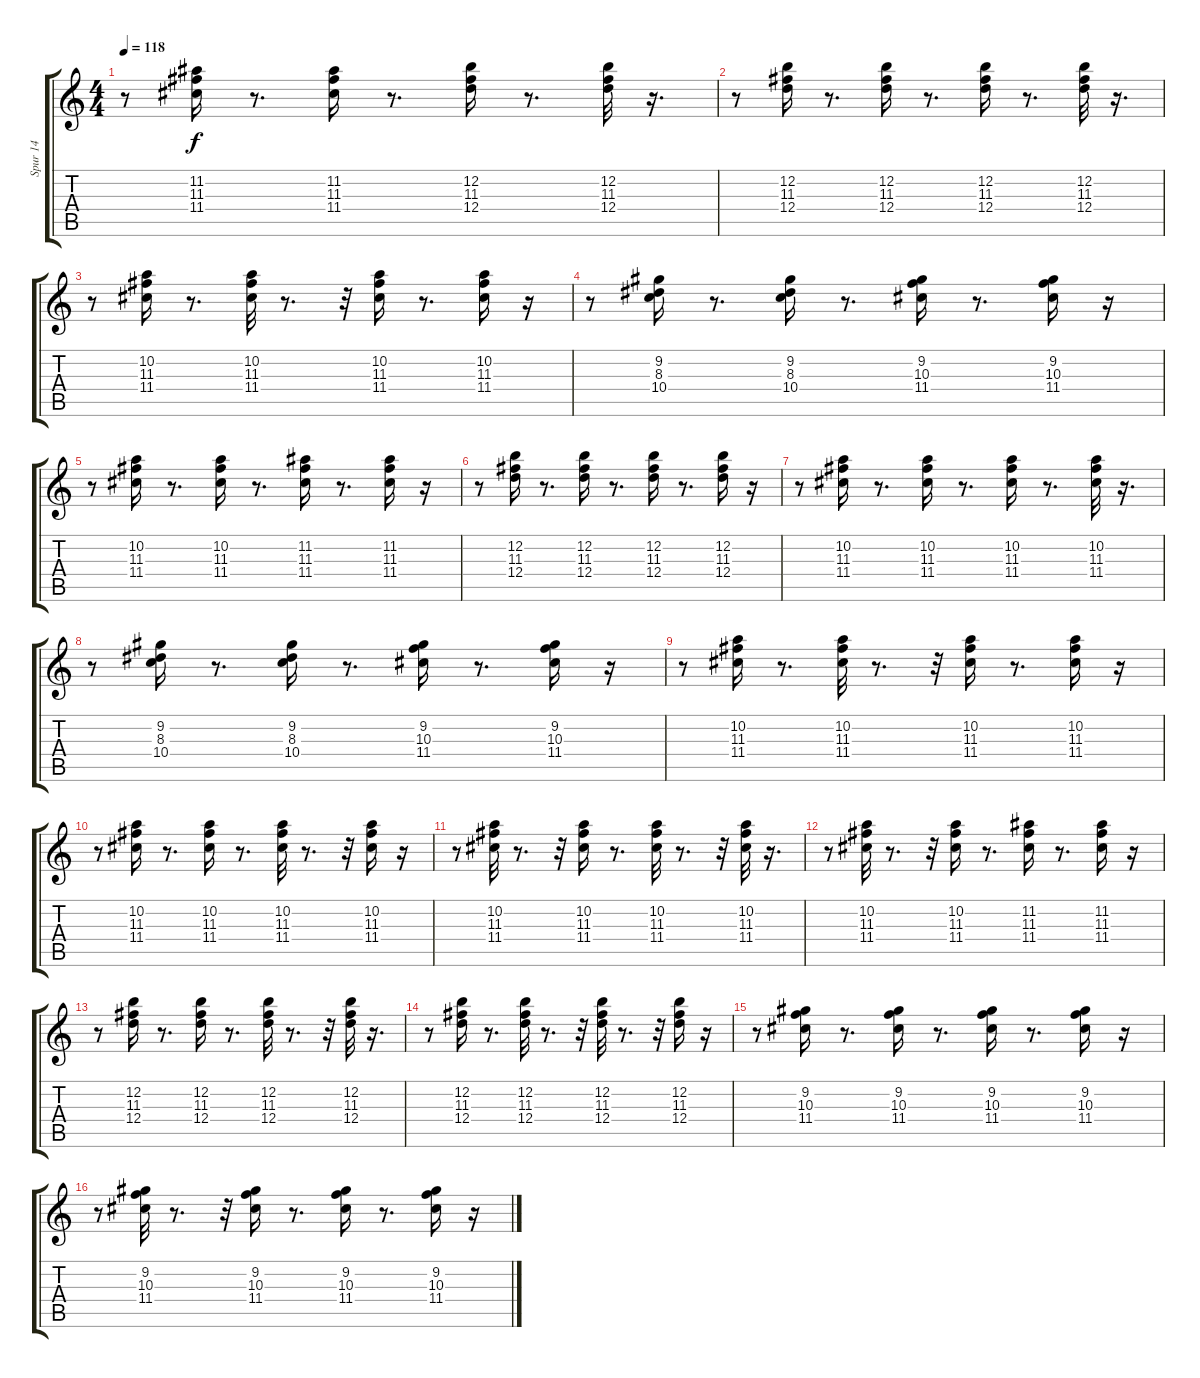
\track ("Spur 14" "Spur 14") {instrument electricguitarjazz}
\staff {score tabs}
\tuning (E4 B3 G3 D3 A2 E2) {hide}
\ts (4 4)
\tempo 118
\clef g2
\ks c
r.8{dy f} (11.2 11.3 11.4).16 r.8{d} (11.2 11.3 11.4).16 r.8{d} (12.2 11.3 12.4).16 r.8{d} (12.2 11.3 12.4).32 r.16{d} |
r.8 (12.2 11.3 12.4).16 r.8{d} (12.2 11.3 12.4).16 r.8{d} (12.2 11.3 12.4).16 r.8{d} (12.2 11.3 12.4).32 r.16{d} |
r.8 (10.2 11.3 11.4).16 r.8{d} (10.2 11.3 11.4).32 r.8{d} r.32 (10.2 11.3 11.4).16 r.8{d} (10.2 11.3 11.4).16 r.16 |
r.8 (9.2 8.3 10.4).16 r.8{d} (9.2 8.3 10.4).16 r.8{d} (9.2 10.3 11.4).16 r.8{d} (9.2 10.3 11.4).16 r.16 |
r.8 (10.2 11.3 11.4).16 r.8{d} (10.2 11.3 11.4).16 r.8{d} (11.2 11.3 11.4).16 r.8{d} (11.2 11.3 11.4).16 r.16 |
r.8 (12.2 11.3 12.4).16 r.8{d} (12.2 11.3 12.4).16 r.8{d} (12.2 11.3 12.4).16 r.8{d} (12.2 11.3 12.4).16 r.16 |
r.8 (10.2 11.3 11.4).16 r.8{d} (10.2 11.3 11.4).16 r.8{d} (10.2 11.3 11.4).16 r.8{d} (10.2 11.3 11.4).32 r.16{d} |
r.8 (9.2 8.3 10.4).16 r.8{d} (9.2 8.3 10.4).16 r.8{d} (9.2 10.3 11.4).16 r.8{d} (9.2 10.3 11.4).16 r.16 |
r.8 (10.2 11.3 11.4).16 r.8{d} (10.2 11.3 11.4).32 r.8{d} r.32 (10.2 11.3 11.4).16 r.8{d} (10.2 11.3 11.4).16 r.16 |
r.8 (10.2 11.3 11.4).16 r.8{d} (10.2 11.3 11.4).16 r.8{d} (10.2 11.3 11.4).32 r.8{d} r.32 (10.2 11.3 11.4).16 r.16 |
r.8 (10.2 11.3 11.4).32 r.8{d} r.32 (10.2 11.3 11.4).16 r.8{d} (10.2 11.3 11.4).32 r.8{d} r.32 (10.2 11.3 11.4).32 r.16{d} |
r.8 (10.2 11.3 11.4).32 r.8{d} r.32 (10.2 11.3 11.4).16 r.8{d} (11.2 11.3 11.4).16 r.8{d} (11.2 11.3 11.4).16 r.16 |
r.8 (12.2 11.3 12.4).16 r.8{d} (12.2 11.3 12.4).16 r.8{d} (12.2 11.3 12.4).32 r.8{d} r.32 (12.2 11.3 12.4).32 r.16{d} |
r.8 (12.2 11.3 12.4).16 r.8{d} (12.2 11.3 12.4).32 r.8{d} r.32 (12.2 11.3 12.4).32 r.8{d} r.32 (12.2 11.3 12.4).16 r.16 |
r.8 (9.2 10.3 11.4).16 r.8{d} (9.2 10.3 11.4).16 r.8{d} (9.2 10.3 11.4).16 r.8{d} (9.2 10.3 11.4).16 r.16 |
r.8 (9.2 10.3 11.4).32 r.8{d} r.32 (9.2 10.3 11.4).16 r.8{d} (9.2 10.3 11.4).16 r.8{d} (9.2 10.3 11.4).16 r.16
